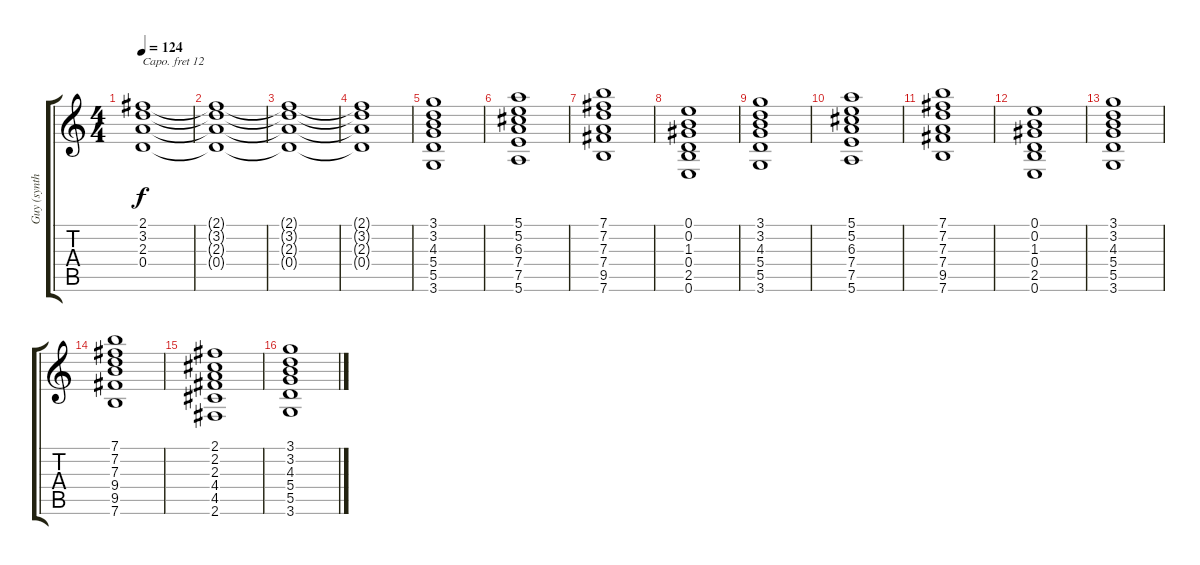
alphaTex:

\track ("Guy (synth)" "Guy (synth") {instrument fx6goblins}
\staff {score tabs}
\capo 12
\tuning (E4 B3 G3 D3 A2 E2) {hide}
\ts (4 4)
\tempo 124
\clef g2
\ks c
(2.1{t} 3.2{t} 2.3{t} 0.4{t}).1{dy f} |
(2.1{t} 3.2{t} 2.3{t} 0.4{t}).1 |
(2.1{t} 3.2{t} 2.3{t} 0.4{t}).1 |
(2.1{t} 3.2{t} 2.3{t} 0.4{t}).1 |
(3.1 3.2 4.3 5.4 5.5 3.6).1 |
(5.1 5.2 6.3 7.4 7.5 5.6).1 |
(7.1 7.2 7.3 7.4 9.5 7.6).1 |
(0.1 0.2 1.3 0.4 2.5 0.6).1 |
(3.1 3.2 4.3 5.4 5.5 3.6).1 |
(5.1 5.2 6.3 7.4 7.5 5.6).1 |
(7.1 7.2 7.3 7.4 9.5 7.6).1 |
(0.1 0.2 1.3 0.4 2.5 0.6).1 |
(3.1 3.2 4.3 5.4 5.5 3.6).1 |
(7.1 7.2 7.3 9.4 9.5 7.6).1 |
(2.1 2.2 2.3 4.4 4.5 2.6).1 |
(3.1 3.2 4.3 5.4 5.5 3.6).1
